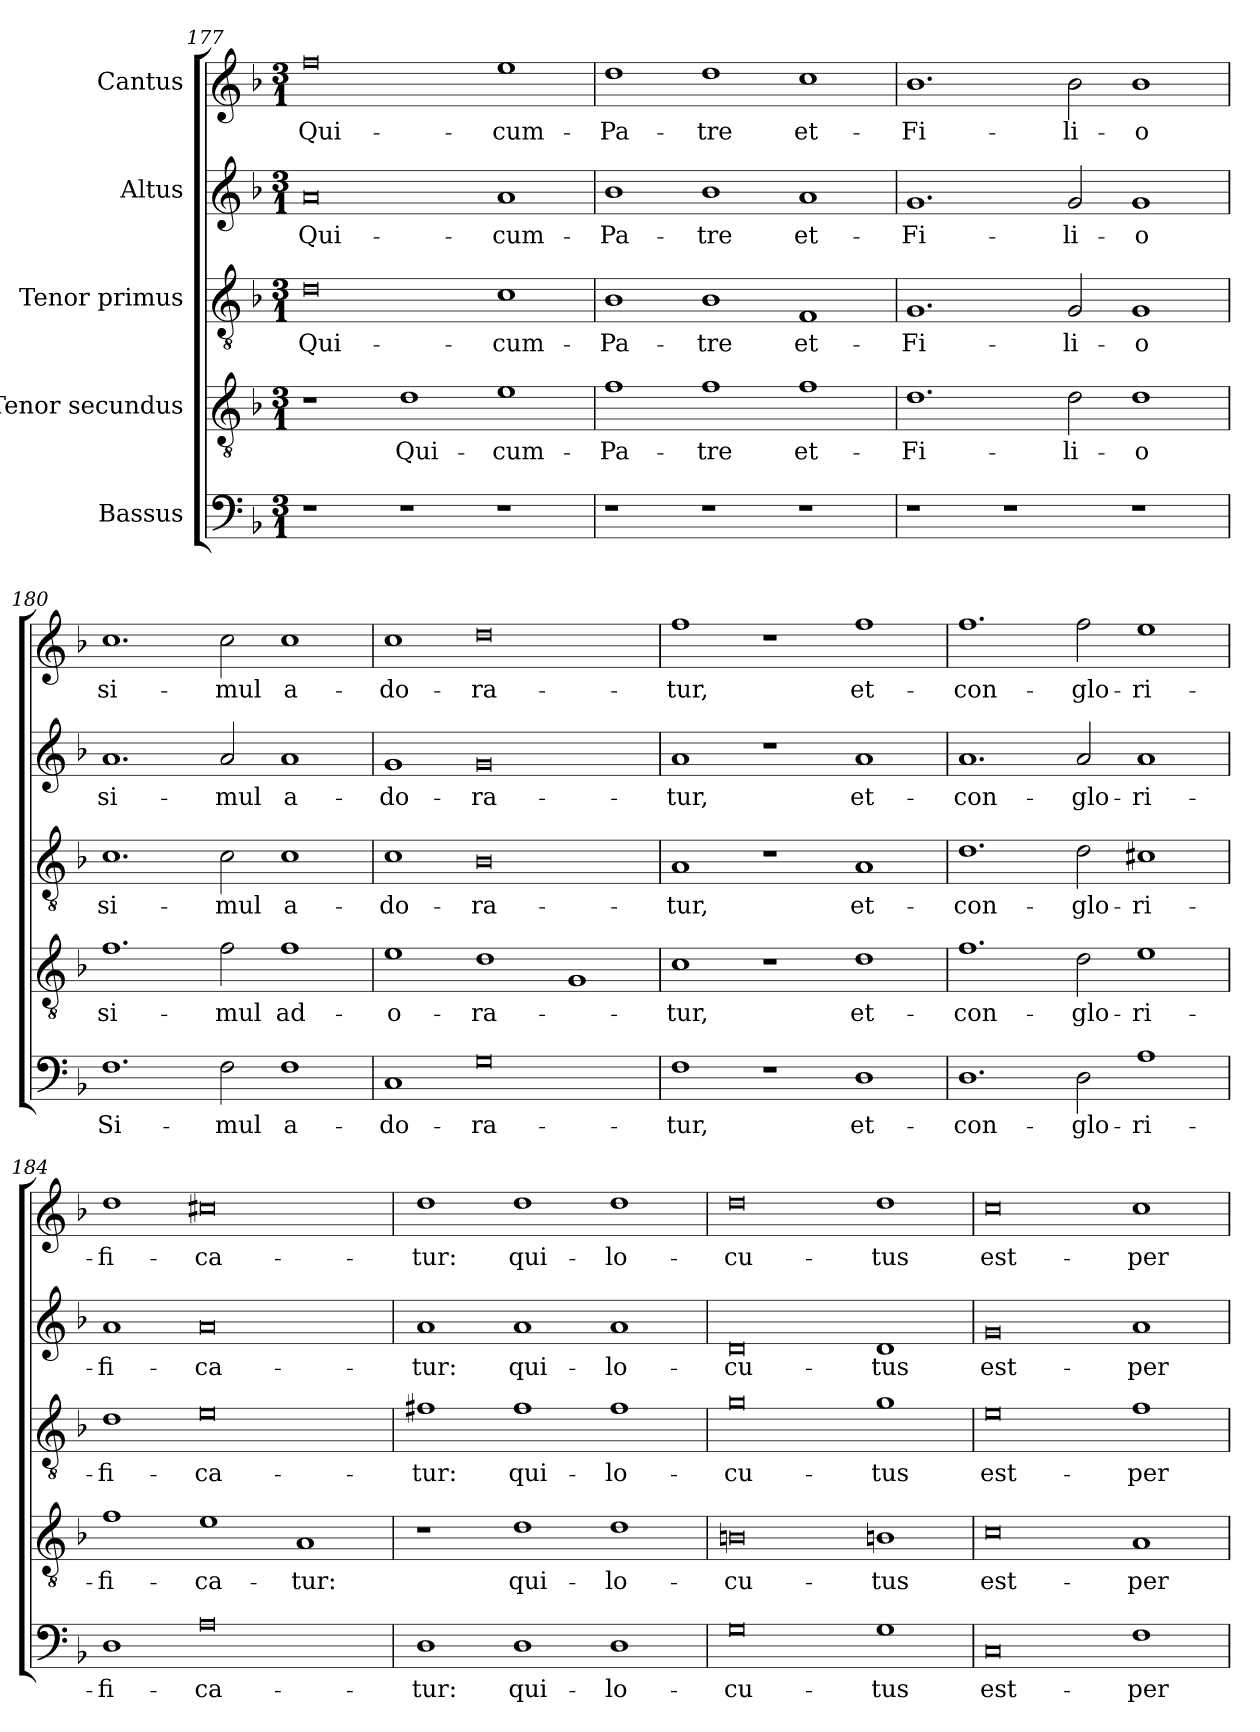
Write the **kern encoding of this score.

**kern	**text	**kern	**text	**kern	**text	**kern	**text	**kern	**text
*part5	*part5	*part4	*part4	*part3	*part3	*part2	*part2	*part1	*part1
*staff5	*staff5	*staff4	*staff4	*staff3	*staff3	*staff2	*staff2	*staff1	*staff1
*I"Bassus	*	*I"Tenor secundus	*	*I"Tenor primus	*	*I"Altus	*	*I"Cantus	*
*clefF4	*	*clefGv2	*	*clefGv2	*	*clefG2	*	*clefG2	*
*k[b-]	*	*k[b-]	*	*k[b-]	*	*k[b-]	*	*k[b-]	*
*M3/1	*	*M3/1	*	*M3/1	*	*M3/1	*	*M3/1	*
=177	=177	=177	=177	=177	=177	=177	=177	=177	=177
1r	.	1r	.	0d\	Qui-	0a/	Qui-	0ff\	Qui-
1r	.	1d\	Qui-	.	.	.	.	.	.
1r	.	1e\	cum-	1c\	cum-	1a/	cum-	1ee\	cum-
=178	=178	=178	=178	=178	=178	=178	=178	=178	=178
1r	.	1f\	Pa-	1B-\	Pa-	1b-\	Pa-	1dd\	Pa-
1r	.	1f\	-tre	1B-\	-tre	1b-\	-tre	1dd\	-tre
1r	.	1f\	et-	1F/	et-	1a/	et-	1cc\	et-
=179	=179	=179	=179	=179	=179	=179	=179	=179	=179
1r	.	1.d\	Fi-	1.G/	Fi-	1.g/	Fi-	1.b-\	Fi-
1r	.	.	.	.	.	.	.	.	.
.	.	2d\	-li-	2G/	-li-	2g/	-li-	2b-\	-li-
1r	.	1d\	-o	1G/	-o	1g/	-o	1b-\	-o
=180	=180	=180	=180	=180	=180	=180	=180	=180	=180
1.F\	Si-	1.f\	si-	1.c\	si-	1.a/	si-	1.cc\	si-
2F\	-mul	2f\	-mul	2c\	-mul	2a/	-mul	2cc\	-mul
1F\	a-	1f\	ad-	1c\	a-	1a/	a-	1cc\	a-
=181	=181	=181	=181	=181	=181	=181	=181	=181	=181
1C/	-do-	1e\	-o-	1c\	-do-	1g/	-do-	1cc\	-do-
0G\	-ra-	1d\	-ra-	0B-\	-ra-	0g/	-ra-	0dd\	-ra-
.	.	1G/	.	.	.	.	.	.	.
=182	=182	=182	=182	=182	=182	=182	=182	=182	=182
1F\	-tur,	1c\	-tur,	1A/	-tur,	1a/	-tur,	1ff\	-tur,
1r	.	1r	.	1r	.	1r	.	1r	.
1D\	et-	1d\	et-	1A/	et-	1a/	et-	1ff\	et-
=183	=183	=183	=183	=183	=183	=183	=183	=183	=183
1.D\	con-	1.f\	con-	1.d\	con-	1.a/	con-	1.ff\	con-
2D\	-glo-	2d\	-glo-	2d\	-glo-	2a/	-glo-	2ff\	-glo-
1A\	-ri-	1e\	-ri-	1c#X\	-ri-	1a/	-ri-	1ee\	-ri-
=184	=184	=184	=184	=184	=184	=184	=184	=184	=184
1D\	-fi-	1f\	-fi-	1d\	-fi-	1a/	-fi-	1dd\	-fi-
0A\	-ca-	1e\	-ca-	0e\	-ca-	0a/	-ca-	0cc#X\	-ca-
.	.	1A/	-tur:	.	.	.	.	.	.
=185	=185	=185	=185	=185	=185	=185	=185	=185	=185
1D\	-tur:	1r	.	1f#X\	-tur:	1a/	-tur:	1dd\	-tur:
1D\	qui-	1d\	qui-	1f#\	qui-	1a/	qui-	1dd\	qui-
1D\	lo-	1d\	lo-	1f#\	lo-	1a/	lo-	1dd\	lo-
=186	=186	=186	=186	=186	=186	=186	=186	=186	=186
0G\	-cu-	0Bn\	-cu-	0g\	-cu-	0d/	-cu-	0dd\	-cu-
1G\	-tus	1Bn\	-tus	1g\	-tus	1d/	-tus	1dd\	-tus
=187	=187	=187	=187	=187	=187	=187	=187	=187	=187
0C/	est-	0c\	est-	0e\	est-	0g/	est-	0cc\	est-
1F\	per-	1A/	per-	1f\	per-	1a/	per-	1cc\	per-
=	=	=	=	=	=	=	=	=	=
*-	*-	*-	*-	*-	*-	*-	*-	*-	*-
